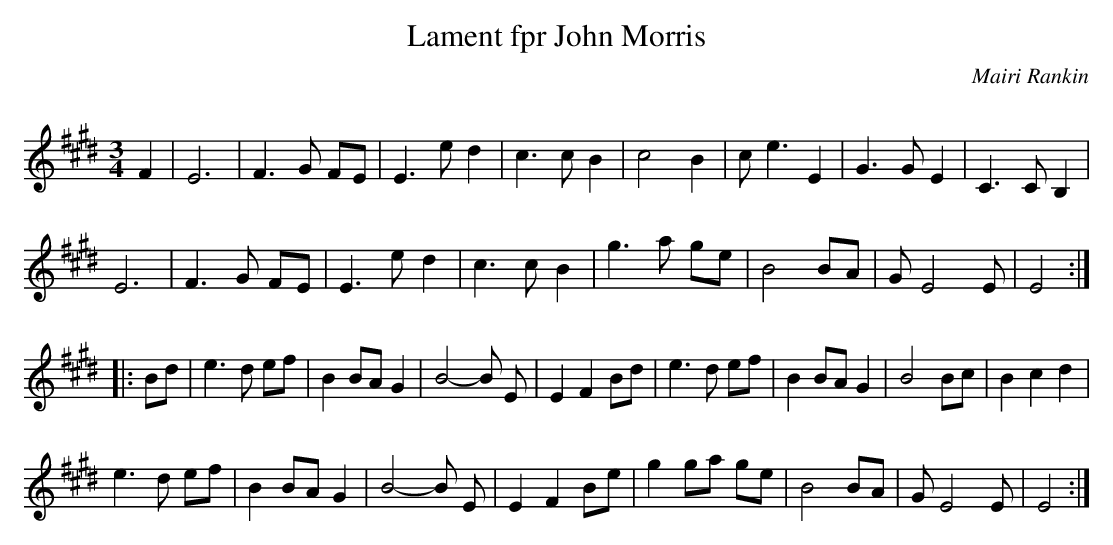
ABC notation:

X:1
T:Lament fpr John Morris
C:Mairi Rankin
Q:222
L:1/8
M:3/4
K:E
F2|E6|F3 G FE|E3 e d2|c3 c B2|c4 B2|c e3 E2|G3 G E2|C3 C B,2|!
E6|F3 G FE|E3 e d2|c3 c B2|g3 a ge|B4 BA|G E4 E|E4:|!
|:Bd|e3 d ef|B2 BA G2|B4-B E|E2 F2 Bd|e3 d ef|B2 BA G2|B4 Bc|B2 c2 d2|!
e3 d ef|B2 BA G2|B4-B E|E2 F2 Be|g2 ga ge|B4 BA|G E4 E|E4:|!
